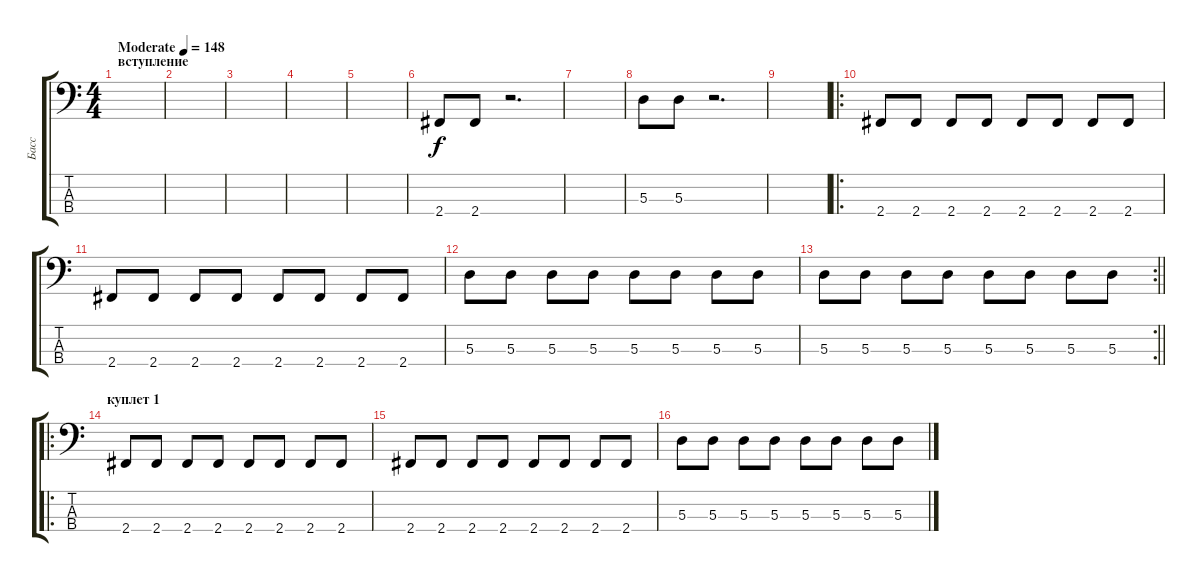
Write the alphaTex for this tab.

\track ("Басс" "Басс") {instrument electricbassfinger}
\staff {score tabs}
\tuning (G2 D2 A1 E1) {hide}
\ts (4 4)
\section ("" "вступление")
\tempo (148 "Moderate")
\clef f4
\ks c
|
|
|
|
|
2.4.8 2.4.8 r.2{d} |
|
5.3.8 5.3.8 r.2{d} |
|
\ro
2.4.8 2.4.8 2.4.8 2.4.8 2.4.8 2.4.8 2.4.8 2.4.8 |
2.4.8 2.4.8 2.4.8 2.4.8 2.4.8 2.4.8 2.4.8 2.4.8 |
5.3.8 5.3.8 5.3.8 5.3.8 5.3.8 5.3.8 5.3.8 5.3.8 |
\rc 2
\barLineRight lightlight
5.3.8 5.3.8 5.3.8 5.3.8 5.3.8 5.3.8 5.3.8 5.3.8 |
\ro
\section ("" "куплет 1")
2.4.8 2.4.8 2.4.8 2.4.8 2.4.8 2.4.8 2.4.8 2.4.8 |
2.4.8 2.4.8 2.4.8 2.4.8 2.4.8 2.4.8 2.4.8 2.4.8 |
5.3.8 5.3.8 5.3.8 5.3.8 5.3.8 5.3.8 5.3.8 5.3.8
